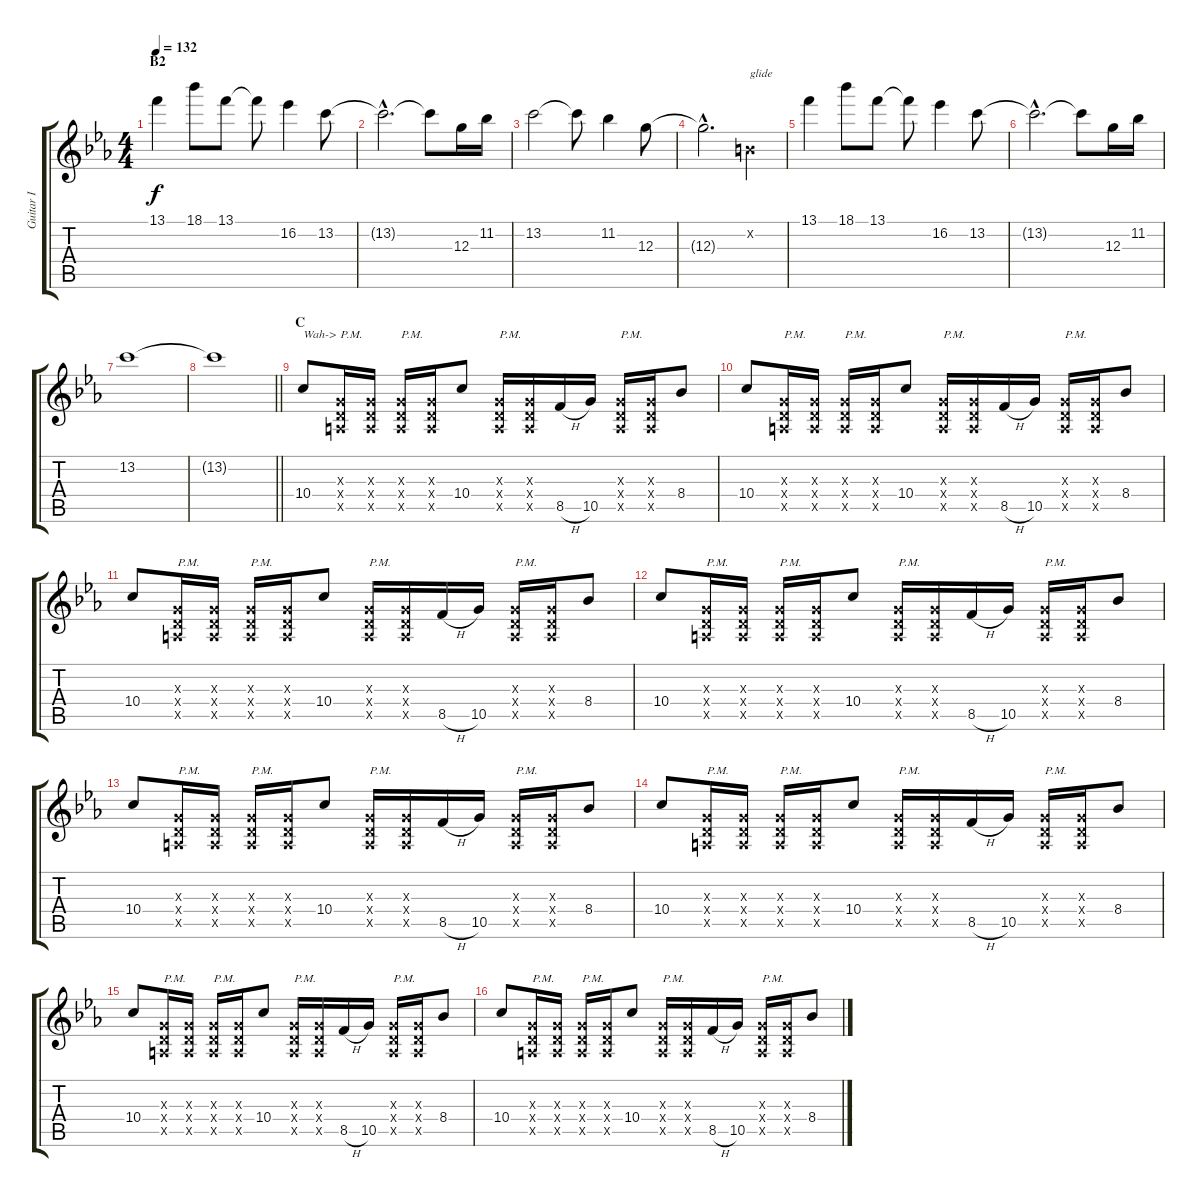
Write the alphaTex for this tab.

\track ("Guitar I" "Guitar I") {instrument overdrivenguitar}
\staff {score tabs}
\tuning (E4 B3 G3 D3 A2 E2) {hide}
\ts (4 4)
\section ("" "B2")
\tempo 132
\clef g2
\ks eb
13.1.4{dy f} 18.1.8 13.1.8 13.1{t}.8 16.2.4 13.2.8 |
13.2{hac t}.2{d} 13.2{t}.8 12.3.16 11.2.16 |
13.2.2 13.2{t}.8 11.2.4 12.3.8 |
12.3{hac t}.2{d} 0.2{x}.4{txt "glide"} |
13.1.4 18.1.8 13.1.8 13.1{t}.8 16.2.4 13.2.8 |
13.2{hac t}.2{d} 13.2{t}.8 12.3.16 11.2.16 |
13.2.1 |
\barLineRight lightlight
13.2{t}.1 |
\section ("" "C")
10.4.8{txt "Wah->" volume 12} (0.3{x} 0.4{x} 0.5{x}).16{txt "P.M."} (0.3{x} 0.4{x} 0.5{x}).16 (0.3{x} 0.4{x} 0.5{x}).16{txt "P.M."} (0.3{x} 0.4{x} 0.5{x}).16 10.4.8 (0.3{x} 0.4{x} 0.5{x}).16{txt "P.M."} (0.3{x} 0.4{x} 0.5{x}).16 8.5{h}.16 10.5.16 (0.3{x} 0.4{x} 0.5{x}).16{txt "P.M."} (0.3{x} 0.4{x} 0.5{x}).16 8.4.8 |
10.4.8 (0.3{x} 0.4{x} 0.5{x}).16{txt "P.M."} (0.3{x} 0.4{x} 0.5{x}).16 (0.3{x} 0.4{x} 0.5{x}).16{txt "P.M."} (0.3{x} 0.4{x} 0.5{x}).16 10.4.8 (0.3{x} 0.4{x} 0.5{x}).16{txt "P.M."} (0.3{x} 0.4{x} 0.5{x}).16 8.5{h}.16 10.5.16 (0.3{x} 0.4{x} 0.5{x}).16{txt "P.M."} (0.3{x} 0.4{x} 0.5{x}).16 8.4.8 |
10.4.8 (0.3{x} 0.4{x} 0.5{x}).16{txt "P.M."} (0.3{x} 0.4{x} 0.5{x}).16 (0.3{x} 0.4{x} 0.5{x}).16{txt "P.M."} (0.3{x} 0.4{x} 0.5{x}).16 10.4.8 (0.3{x} 0.4{x} 0.5{x}).16{txt "P.M."} (0.3{x} 0.4{x} 0.5{x}).16 8.5{h}.16 10.5.16 (0.3{x} 0.4{x} 0.5{x}).16{txt "P.M."} (0.3{x} 0.4{x} 0.5{x}).16 8.4.8 |
10.4.8 (0.3{x} 0.4{x} 0.5{x}).16{txt "P.M."} (0.3{x} 0.4{x} 0.5{x}).16 (0.3{x} 0.4{x} 0.5{x}).16{txt "P.M."} (0.3{x} 0.4{x} 0.5{x}).16 10.4.8 (0.3{x} 0.4{x} 0.5{x}).16{txt "P.M."} (0.3{x} 0.4{x} 0.5{x}).16 8.5{h}.16 10.5.16 (0.3{x} 0.4{x} 0.5{x}).16{txt "P.M."} (0.3{x} 0.4{x} 0.5{x}).16 8.4.8 |
10.4.8 (0.3{x} 0.4{x} 0.5{x}).16{txt "P.M."} (0.3{x} 0.4{x} 0.5{x}).16 (0.3{x} 0.4{x} 0.5{x}).16{txt "P.M."} (0.3{x} 0.4{x} 0.5{x}).16 10.4.8 (0.3{x} 0.4{x} 0.5{x}).16{txt "P.M."} (0.3{x} 0.4{x} 0.5{x}).16 8.5{h}.16 10.5.16 (0.3{x} 0.4{x} 0.5{x}).16{txt "P.M."} (0.3{x} 0.4{x} 0.5{x}).16 8.4.8 |
10.4.8 (0.3{x} 0.4{x} 0.5{x}).16{txt "P.M."} (0.3{x} 0.4{x} 0.5{x}).16 (0.3{x} 0.4{x} 0.5{x}).16{txt "P.M."} (0.3{x} 0.4{x} 0.5{x}).16 10.4.8 (0.3{x} 0.4{x} 0.5{x}).16{txt "P.M."} (0.3{x} 0.4{x} 0.5{x}).16 8.5{h}.16 10.5.16 (0.3{x} 0.4{x} 0.5{x}).16{txt "P.M."} (0.3{x} 0.4{x} 0.5{x}).16 8.4.8 |
10.4.8 (0.3{x} 0.4{x} 0.5{x}).16{txt "P.M."} (0.3{x} 0.4{x} 0.5{x}).16 (0.3{x} 0.4{x} 0.5{x}).16{txt "P.M."} (0.3{x} 0.4{x} 0.5{x}).16 10.4.8 (0.3{x} 0.4{x} 0.5{x}).16{txt "P.M."} (0.3{x} 0.4{x} 0.5{x}).16 8.5{h}.16 10.5.16 (0.3{x} 0.4{x} 0.5{x}).16{txt "P.M."} (0.3{x} 0.4{x} 0.5{x}).16 8.4.8 |
10.4.8 (0.3{x} 0.4{x} 0.5{x}).16{txt "P.M."} (0.3{x} 0.4{x} 0.5{x}).16 (0.3{x} 0.4{x} 0.5{x}).16{txt "P.M."} (0.3{x} 0.4{x} 0.5{x}).16 10.4.8 (0.3{x} 0.4{x} 0.5{x}).16{txt "P.M."} (0.3{x} 0.4{x} 0.5{x}).16 8.5{h}.16 10.5.16 (0.3{x} 0.4{x} 0.5{x}).16{txt "P.M."} (0.3{x} 0.4{x} 0.5{x}).16 8.4.8
